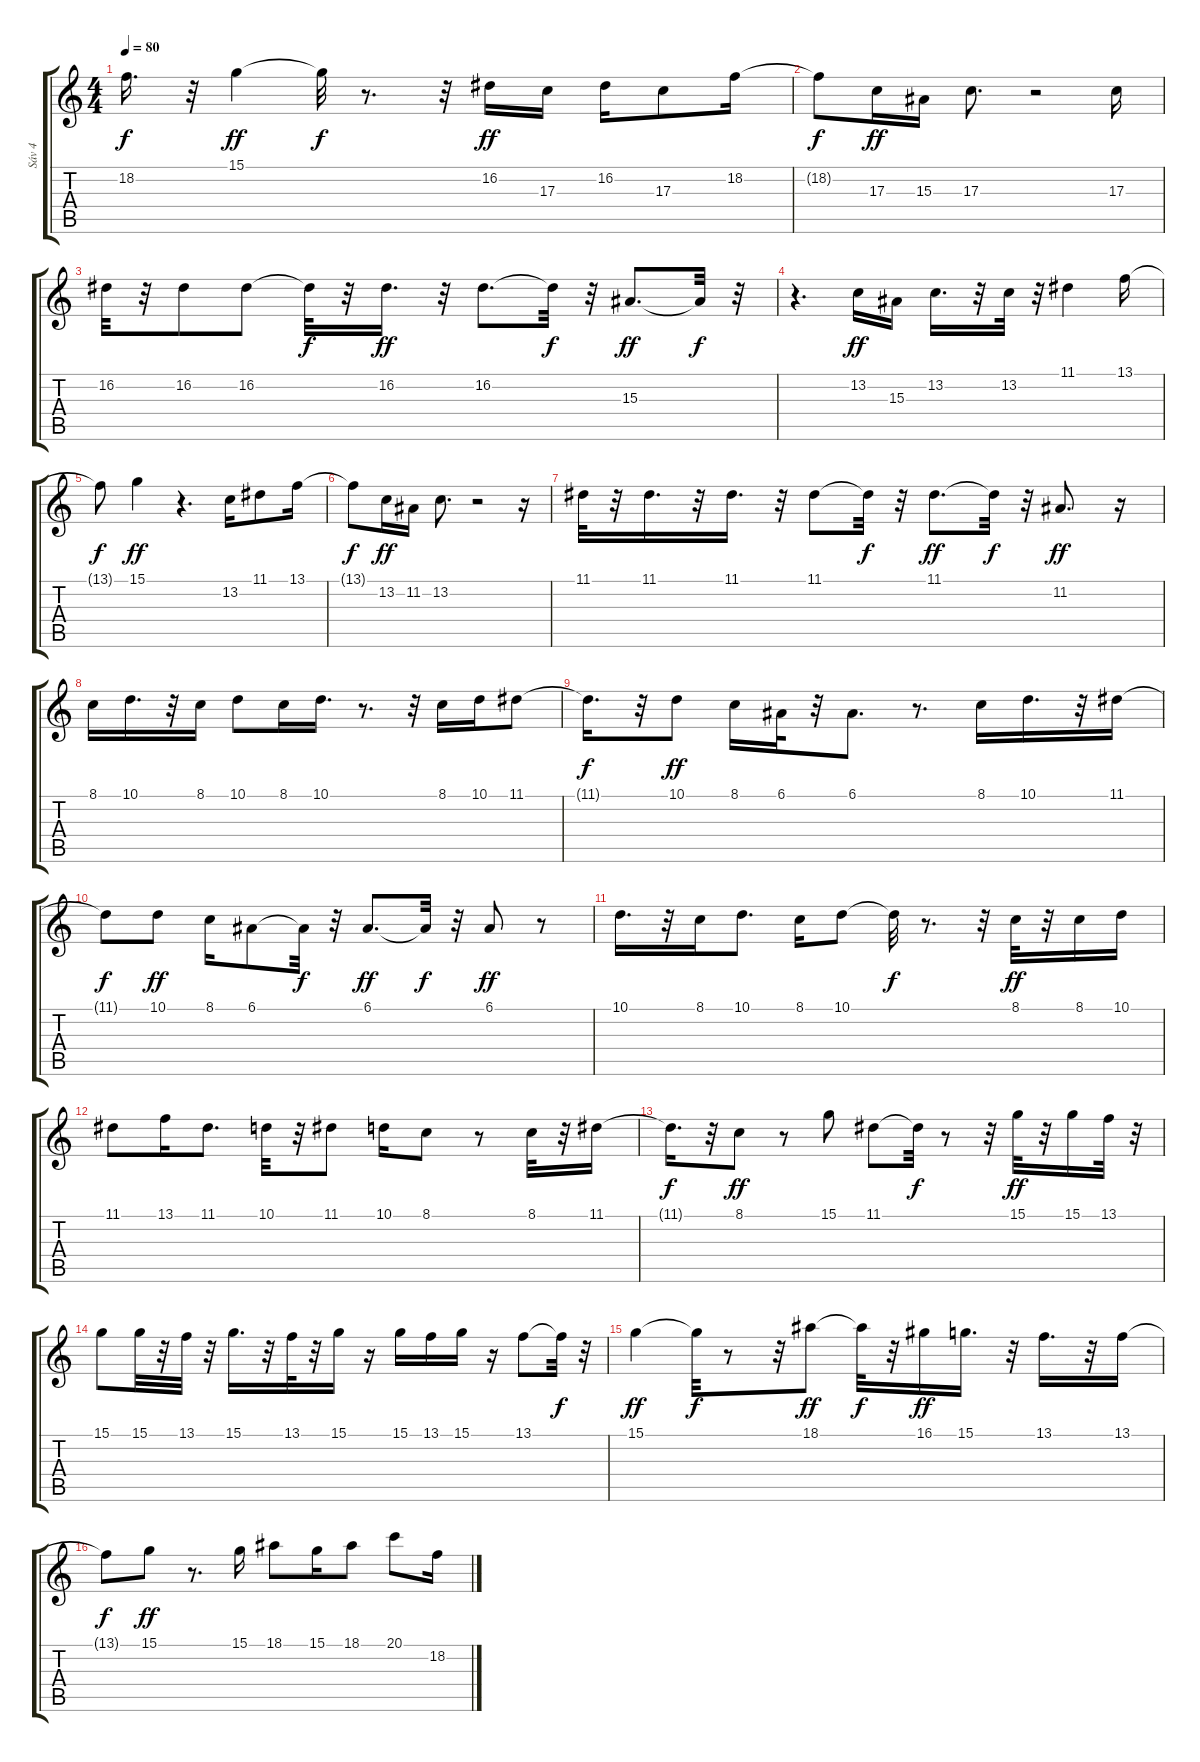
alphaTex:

\track ("Sáv 4" "Sáv 4") {instrument flute}
\staff {score tabs}
\tuning (E4 B3 G3 D3 A2 E2) {hide}
\ts (4 4)
\tempo 80
\clef g2
\ks c
18.2{t}.16{d dy f} r.32 15.1.4{dy ff} 15.1{t}.32{dy f} r.8{d} r.32 16.2.16{dy ff} 17.3.16 16.2.16 17.3.8 18.2.16 |
18.2{t}.8{dy f} 17.3.16{dy ff} 15.3.16 17.3.8{d} r.2 17.3.16 |
16.2.32 r.32 16.2.8 16.2.8 16.2{t}.32{dy f} r.32 16.2.16{d dy ff} r.32 16.2.8{d} 16.2{t}.32{dy f} r.32 15.3.8{d dy ff} 15.3{t}.32{dy f} r.32 |
r.4{d} 13.2.16{dy ff} 15.3.16 13.2.16{d} r.32 13.2.32 r.32 11.1.4 13.1.16 |
13.1{t}.8{dy f} 15.1.4{dy ff} r.4{d} 13.2.16 11.1.8 13.1.16 |
13.1{t}.8{dy f} 13.2.16{dy ff} 11.2.16 13.2.8{d} r.2 r.16 |
11.1.32 r.32 11.1.16{d} r.32 11.1.16{d} r.32 11.1.8 11.1{t}.32{dy f} r.32 11.1.8{d dy ff} 11.1{t}.32{dy f} r.32 11.2.8{d dy ff} r.16 |
8.1.16 10.1.16{d} r.32 8.1.16 10.1.8 8.1.16 10.1.16{d} r.8{d} r.32 8.1.16 10.1.16 11.1.8 |
11.1{t}.16{d dy f} r.32 10.1.8{dy ff} 8.1.16 6.1.32 r.32 6.1.8{d} r.8{d} 8.1.16 10.1.16{d} r.32 11.1.16 |
11.1{t}.8{dy f} 10.1.8{dy ff} 8.1.16 6.1.8 6.1{t}.32{dy f} r.32 6.1.8{d dy ff} 6.1{t}.32{dy f} r.32 6.1.8{dy ff} r.8 |
10.1.16{d} r.32 8.1.16 10.1.8{d} 8.1.16 10.1.8 10.1{t}.32{dy f} r.8{d} r.32 8.1.32{dy ff} r.32 8.1.16 10.1.16 |
11.1.8 13.1.16 11.1.8{d} 10.1.32 r.32 11.1.8 10.1.16 8.1.8 r.8 8.1.32 r.32 11.1.16 |
11.1{t}.16{d dy f} r.32 8.1.8{dy ff} r.8 15.1.8 11.1.8 11.1{t}.32{dy f} r.8 r.32 15.1.32{dy ff} r.32 15.1.16 13.1.32 r.32 |
15.1.8 15.1.32 r.32 13.1.32 r.32 15.1.16{d} r.32 13.1.32 r.32 15.1.16 r.16 15.1.16 13.1.16 15.1.16 r.16 13.1.8 13.1{t}.32{dy f} r.32 |
15.1.4{dy ff} 15.1{t}.32{dy f} r.8 r.32 18.1.8{dy ff} 18.1{t}.32{dy f} r.32 16.1.16{dy ff} 15.1.16{d} r.32 13.1.16{d} r.32 13.1.16 |
13.1{t}.8{dy f} 15.1.8{dy ff} r.8{d} 15.1.16 18.1.8 15.1.16 18.1.8 20.1.8 18.2.16
